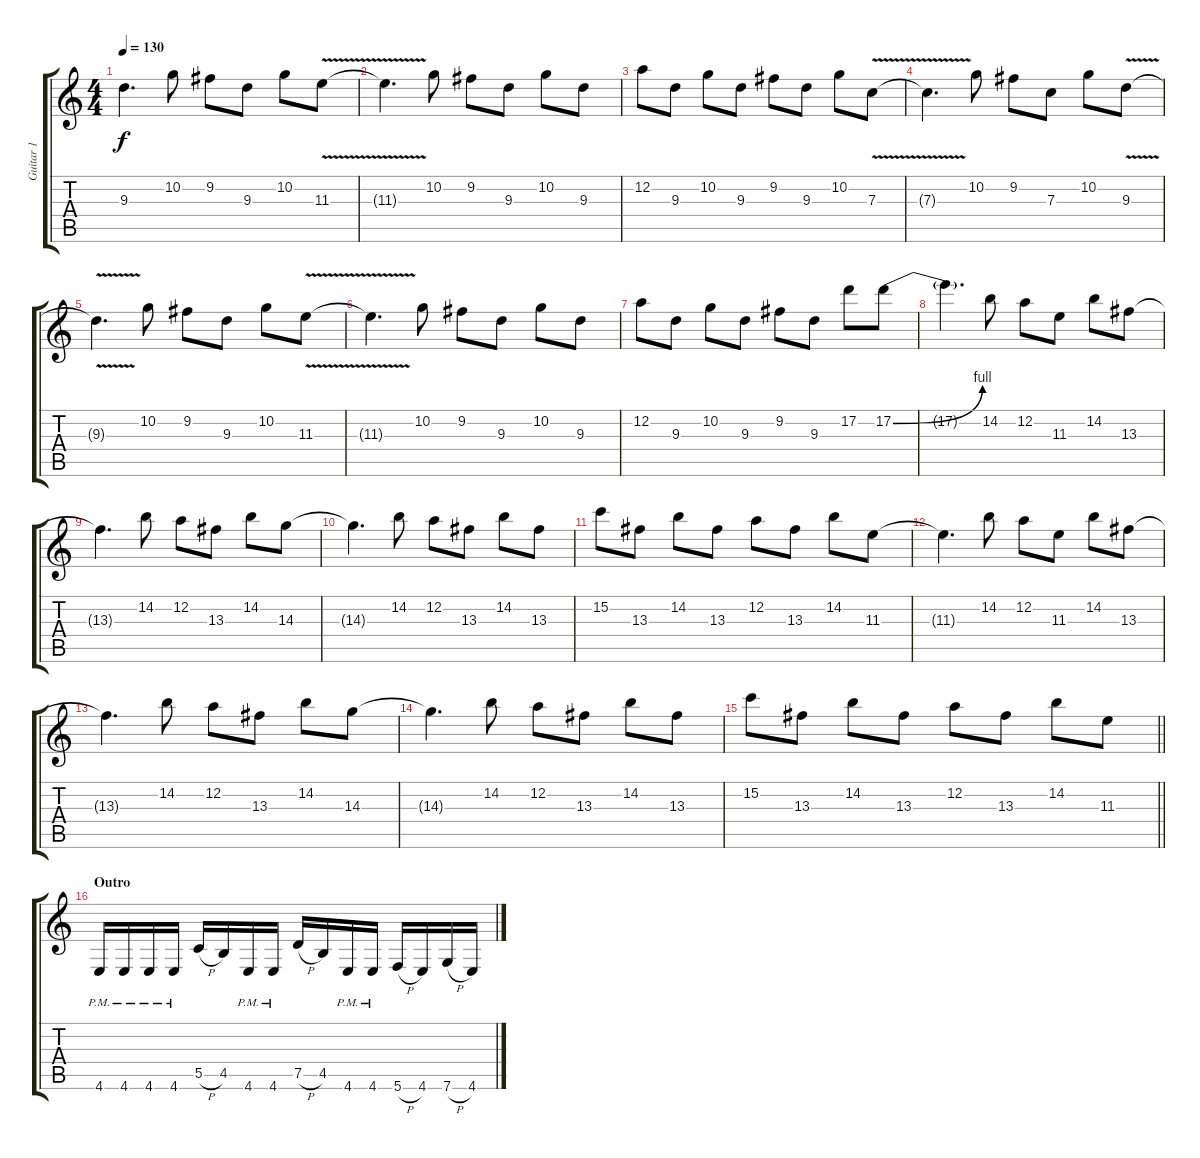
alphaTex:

\track ("Guitar 1" "Guitar 1") {instrument distortionguitar}
\staff {score tabs}
\tuning (D4 A3 F3 C3 G2 C2) {hide}
\ts (4 4)
\tempo 130
\clef g2
\ks c
9.3.4{d dy f} 10.2.8 9.2.8 9.3.8 10.2.8 11.3{v}.8 |
11.3{t}.4{d} 10.2.8 9.2.8 9.3.8 10.2.8 9.3.8 |
12.2.8 9.3.8 10.2.8 9.3.8 9.2.8 9.3.8 10.2.8 7.3{v}.8 |
7.3{t}.4{d} 10.2.8 9.2.8 7.3.8 10.2.8 9.3{v}.8 |
9.3{t}.4{d} 10.2.8 9.2.8 9.3.8 10.2.8 11.3{v}.8 |
11.3{t}.4{d} 10.2.8 9.2.8 9.3.8 10.2.8 9.3.8 |
12.2.8 9.3.8 10.2.8 9.3.8 9.2.8 9.3.8 17.2.8 17.2{be (bend 0 0 60 4)}.8 |
17.2{t}.4{d} 14.2.8 12.2.8 11.3.8 14.2.8 13.3.8 |
13.3{t}.4{d} 14.2.8 12.2.8 13.3.8 14.2.8 14.3.8 |
14.3{t}.4{d} 14.2.8 12.2.8 13.3.8 14.2.8 13.3.8 |
15.2.8 13.3.8 14.2.8 13.3.8 12.2.8 13.3.8 14.2.8 11.3.8 |
11.3{t}.4{d} 14.2.8 12.2.8 11.3.8 14.2.8 13.3.8 |
13.3{t}.4{d} 14.2.8 12.2.8 13.3.8 14.2.8 14.3.8 |
14.3{t}.4{d} 14.2.8 12.2.8 13.3.8 14.2.8 13.3.8 |
\barLineRight lightlight
15.2.8 13.3.8 14.2.8 13.3.8 12.2.8 13.3.8 14.2.8 11.3.8 |
\section ("" "Outro")
4.6{pm}.16 4.6{pm}.16 4.6{pm}.16 4.6{pm}.16 5.5{h}.16 4.5.16 4.6{pm}.16 4.6{pm}.16 7.5{h}.16 4.5.16 4.6{pm}.16 4.6{pm}.16 5.6{h}.16 4.6.16 7.6{h}.16 4.6.16
